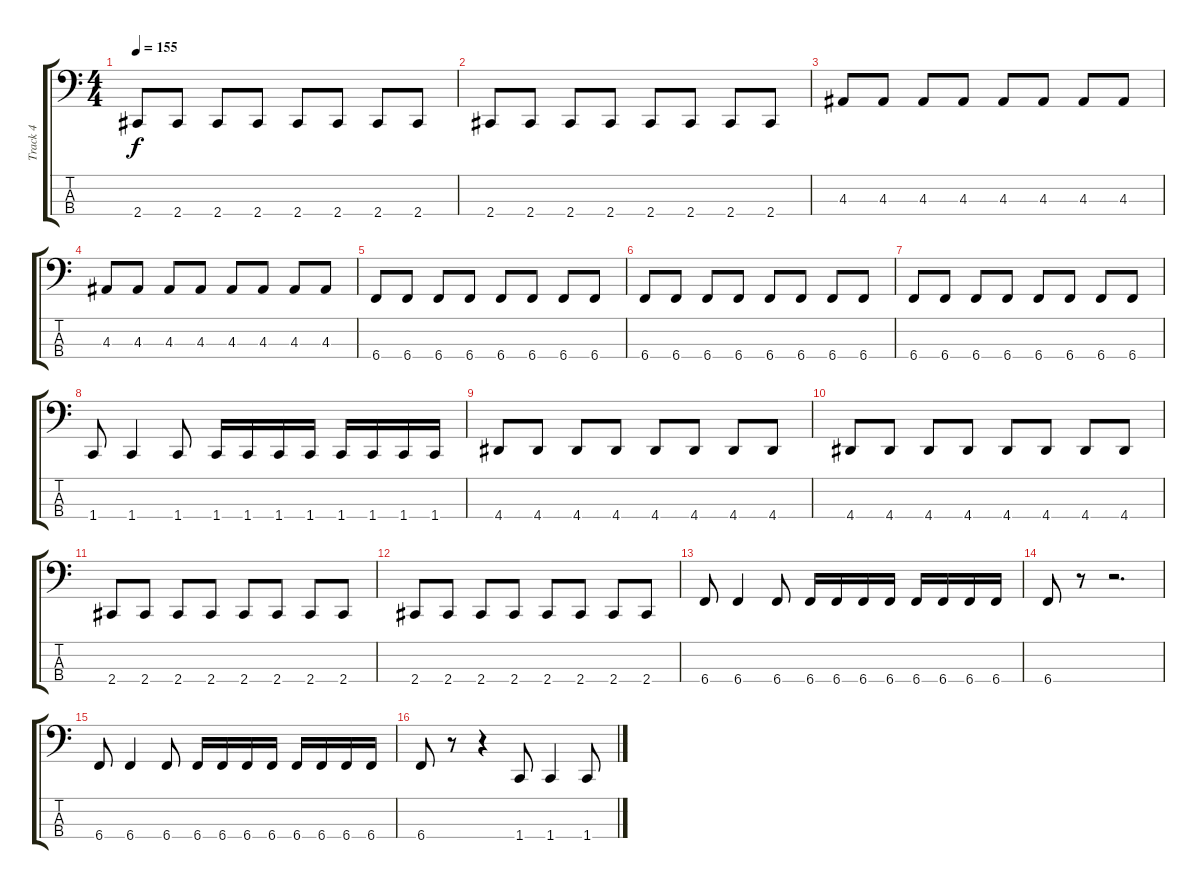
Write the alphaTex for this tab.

\track ("Track 4" "Track 4") {instrument electricbasspick}
\staff {score tabs}
\tuning (E2 B1 Gb1 B0) {hide}
\ts (4 4)
\tempo 155
\clef f4
\ks c
2.4.8{dy f} 2.4.8 2.4.8 2.4.8 2.4.8 2.4.8 2.4.8 2.4.8 |
2.4.8 2.4.8 2.4.8 2.4.8 2.4.8 2.4.8 2.4.8 2.4.8 |
4.3.8 4.3.8 4.3.8 4.3.8 4.3.8 4.3.8 4.3.8 4.3.8 |
4.3.8 4.3.8 4.3.8 4.3.8 4.3.8 4.3.8 4.3.8 4.3.8 |
6.4.8 6.4.8 6.4.8 6.4.8 6.4.8 6.4.8 6.4.8 6.4.8 |
6.4.8 6.4.8 6.4.8 6.4.8 6.4.8 6.4.8 6.4.8 6.4.8 |
6.4.8 6.4.8 6.4.8 6.4.8 6.4.8 6.4.8 6.4.8 6.4.8 |
1.4.8 1.4.4 1.4.8 1.4.16 1.4.16 1.4.16 1.4.16 1.4.16 1.4.16 1.4.16 1.4.16 |
4.4.8 4.4.8 4.4.8 4.4.8 4.4.8 4.4.8 4.4.8 4.4.8 |
4.4.8 4.4.8 4.4.8 4.4.8 4.4.8 4.4.8 4.4.8 4.4.8 |
2.4.8 2.4.8 2.4.8 2.4.8 2.4.8 2.4.8 2.4.8 2.4.8 |
2.4.8 2.4.8 2.4.8 2.4.8 2.4.8 2.4.8 2.4.8 2.4.8 |
6.4.8 6.4.4 6.4.8 6.4.16 6.4.16 6.4.16 6.4.16 6.4.16 6.4.16 6.4.16 6.4.16 |
6.4.8 r.8 r.2{d} |
6.4.8 6.4.4 6.4.8 6.4.16 6.4.16 6.4.16 6.4.16 6.4.16 6.4.16 6.4.16 6.4.16 |
6.4.8 r.8 r.4 1.4.8 1.4.4 1.4.8
